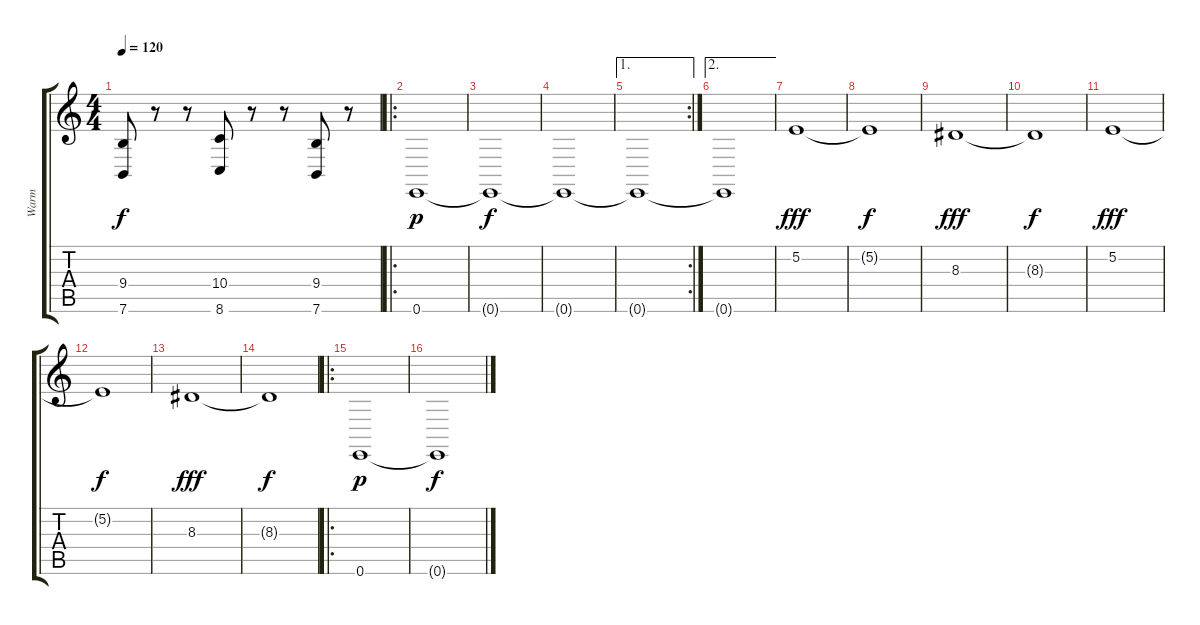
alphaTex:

\track ("Warm" "Warm") {instrument pad2warm}
\staff {score tabs}
\tuning (E4 B3 G3 D3 A2 E2) {hide}
\ts (4 4)
\tempo 120
\clef g2
\ks c
(9.4 7.6).8{dy f} r.8 r.8 (10.4 8.6).8 r.8 r.8 (9.4 7.6).8 r.8 |
\ro
0.6.1{dy p} |
0.6{t}.1{dy f} |
0.6{t}.1 |
\ae 1
\rc 2
0.6{t}.1 |
\ae 2
0.6{t}.1 |
5.2.1{dy fff instrument fx6goblins} |
5.2{t}.1{dy f} |
8.3.1{dy fff} |
8.3{t}.1{dy f} |
5.2.1{dy fff instrument fx6goblins} |
5.2{t}.1{dy f} |
8.3.1{dy fff} |
8.3{t}.1{dy f} |
\ro
0.6.1{dy p} |
0.6{t}.1{dy f}
